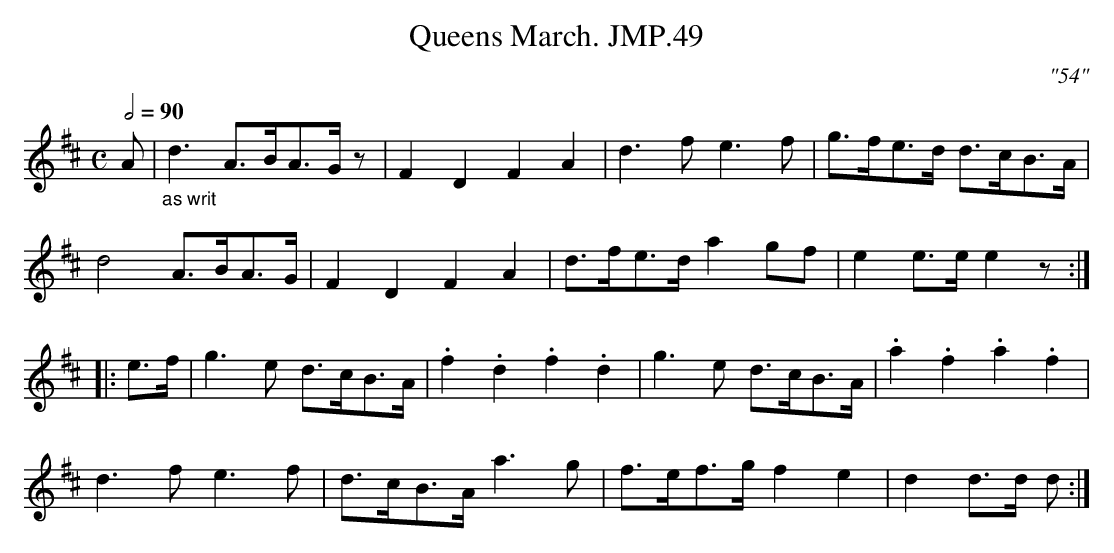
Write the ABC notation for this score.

X:1
T:Queens March. JMP.49
M:C
L:1/8
Q:1/2=90
C:"54"
K:D major
A | "_as writ"d3 A>BA>G z | F2D2F2A2 | d3f e3 f | g>fe>d d>cB>A |
d4 A>BA>G | F2D2F2A2 | d>fe>d a2 gf | e2 e>e e2 z :|
|:e>f | g3 e d>cB>A | .f2 .d2 .f2 .d2 | g3 e d>cB>A | .a2 .f2 .a2 .f2 |
d3f e3 f |  d>cB>A a3g | f>ef>g f2 e2 | d2 d>d d :|
